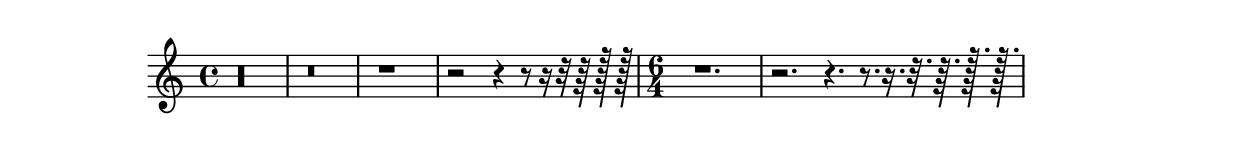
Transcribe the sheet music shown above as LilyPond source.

\version "2.2.0"

\header{
texidoc="
There is a big variety of rests.  Note that the dot of 8th, 16th and 32nd 
rests rest should be next to the top of the rest.  All rests except the 
whole rest are centered on the middle staff line.
"
}


	\score { \notes {
	\time 4/4
r \longa * 1/4  r\breve * 1/2 
r1 r2 r4 r8 r16 r32 r64 r128 r128
\time 6/4
r1. r2. r4. r8. r16. r32. r64. r128. r128.
}}

